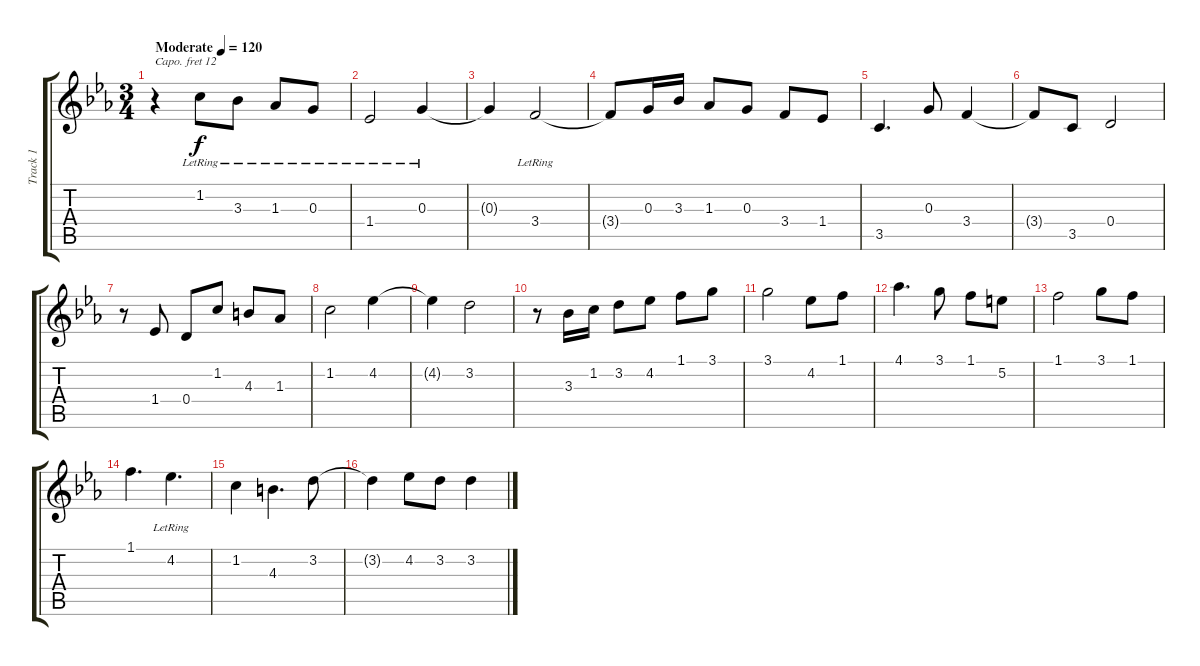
\track ("Track 1" "Track 1") {instrument acousticgrandpiano}
\staff {score tabs}
\capo 12
\tuning (E4 B3 G3 D3 A2 E2) {hide}
\ts (3 4)
\tempo (120 "Moderate")
\clef g2
\ks cminor
r.4{dy f instrument acousticgrandpiano} 1.2{lr}.8 3.3{lr}.8 1.3{lr}.8 0.3{lr}.8 |
1.4{lr}.2 0.3{lr}.4 |
0.3{t}.4 3.4{lr}.2 |
3.4{t}.8 0.3.16 3.3.16 1.3.8 0.3.8 3.4.8 1.4.8 |
3.5.4{d} 0.3.8 3.4.4 |
3.4{t}.8 3.5.8 0.4.2 |
r.8 1.4.8 0.4.8 1.2.8 4.3.8 1.3.8 |
1.2.2 4.2.4 |
4.2{t}.4 3.2.2 |
r.8 3.3.16 1.2.16 3.2.8 4.2.8 1.1.8 3.1.8 |
3.1.2 4.2.8 1.1.8 |
4.1.4{d} 3.1.8 1.1.8 5.2.8 |
1.1.2 3.1.8 1.1.8 |
1.1.4{d} 4.2{lr}.4{d} |
1.2.4 4.3.4{d} 3.2.8 |
3.2{t}.4 4.2.8 3.2.8 3.2.4
